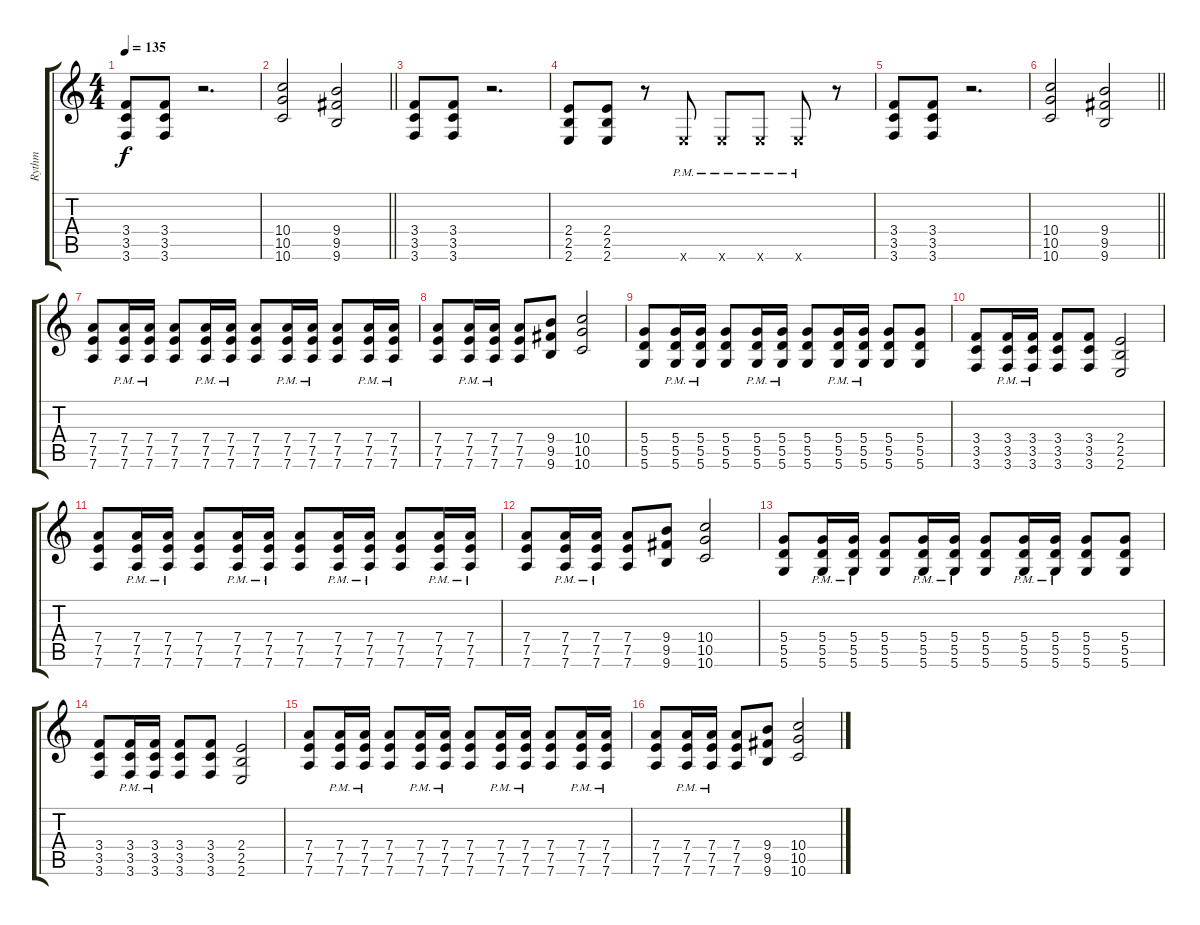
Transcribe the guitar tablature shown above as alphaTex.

\track ("Rythm" "Rythm") {instrument distortionguitar}
\staff {score tabs}
\tuning (E4 B3 G3 D3 A2 D2) {hide}
\ts (4 4)
\tempo 135
\clef g2
\ks c
(3.4 3.5 3.6).8{dy f} (3.4 3.5 3.6).8 r.2{d} |
\barLineRight lightlight
(10.4 10.5 10.6).2 (9.4 9.5 9.6).2 |
(3.4 3.5 3.6).8 (3.4 3.5 3.6).8 r.2{d} |
(2.4 2.5 2.6).8 (2.4 2.5 2.6).8 r.8 2.6{pm x}.8 2.6{pm x}.8 2.6{pm x}.8 2.6{pm x}.8 r.8 |
(3.4 3.5 3.6).8 (3.4 3.5 3.6).8 r.2{d} |
\barLineRight lightlight
(10.4 10.5 10.6).2 (9.4 9.5 9.6).2 |
(7.4 7.5 7.6).8 (7.4{pm} 7.5{pm} 7.6{pm}).16 (7.4{pm} 7.5{pm} 7.6{pm}).16 (7.4 7.5 7.6).8 (7.4{pm} 7.5{pm} 7.6{pm}).16 (7.4{pm} 7.5{pm} 7.6{pm}).16 (7.4 7.5 7.6).8 (7.4{pm} 7.5{pm} 7.6{pm}).16 (7.4{pm} 7.5{pm} 7.6{pm}).16 (7.4 7.5 7.6).8 (7.4{pm} 7.5{pm} 7.6{pm}).16 (7.4{pm} 7.5{pm} 7.6{pm}).16 |
(7.4 7.5 7.6).8 (7.4{pm} 7.5{pm} 7.6{pm}).16 (7.4{pm} 7.5{pm} 7.6{pm}).16 (7.4 7.5 7.6).8 (9.4 9.5 9.6).8 (10.4 10.5 10.6).2 |
(5.4 5.5 5.6).8 (5.4{pm} 5.5{pm} 5.6{pm}).16 (5.4{pm} 5.5{pm} 5.6{pm}).16 (5.4 5.5 5.6).8 (5.4{pm} 5.5{pm} 5.6{pm}).16 (5.4{pm} 5.5{pm} 5.6{pm}).16 (5.4 5.5 5.6).8 (5.4{pm} 5.5{pm} 5.6{pm}).16 (5.4{pm} 5.5{pm} 5.6{pm}).16 (5.4 5.5 5.6).8 (5.4 5.5 5.6).8 |
(3.4 3.5 3.6).8 (3.4{pm} 3.5{pm} 3.6{pm}).16 (3.4{pm} 3.5{pm} 3.6{pm}).16 (3.4 3.5 3.6).8 (3.4 3.5 3.6).8 (2.4 2.5 2.6).2 |
(7.4 7.5 7.6).8 (7.4{pm} 7.5{pm} 7.6{pm}).16 (7.4{pm} 7.5{pm} 7.6{pm}).16 (7.4 7.5 7.6).8 (7.4{pm} 7.5{pm} 7.6{pm}).16 (7.4{pm} 7.5{pm} 7.6{pm}).16 (7.4 7.5 7.6).8 (7.4{pm} 7.5{pm} 7.6{pm}).16 (7.4{pm} 7.5{pm} 7.6{pm}).16 (7.4 7.5 7.6).8 (7.4{pm} 7.5{pm} 7.6{pm}).16 (7.4{pm} 7.5{pm} 7.6{pm}).16 |
(7.4 7.5 7.6).8 (7.4{pm} 7.5{pm} 7.6{pm}).16 (7.4{pm} 7.5{pm} 7.6{pm}).16 (7.4 7.5 7.6).8 (9.4 9.5 9.6).8 (10.4 10.5 10.6).2 |
(5.4 5.5 5.6).8 (5.4{pm} 5.5{pm} 5.6{pm}).16 (5.4{pm} 5.5{pm} 5.6{pm}).16 (5.4 5.5 5.6).8 (5.4{pm} 5.5{pm} 5.6{pm}).16 (5.4{pm} 5.5{pm} 5.6{pm}).16 (5.4 5.5 5.6).8 (5.4{pm} 5.5{pm} 5.6{pm}).16 (5.4{pm} 5.5{pm} 5.6{pm}).16 (5.4 5.5 5.6).8 (5.4 5.5 5.6).8 |
(3.4 3.5 3.6).8 (3.4{pm} 3.5{pm} 3.6{pm}).16 (3.4{pm} 3.5{pm} 3.6{pm}).16 (3.4 3.5 3.6).8 (3.4 3.5 3.6).8 (2.4 2.5 2.6).2 |
(7.4 7.5 7.6).8 (7.4{pm} 7.5{pm} 7.6{pm}).16 (7.4{pm} 7.5{pm} 7.6{pm}).16 (7.4 7.5 7.6).8 (7.4{pm} 7.5{pm} 7.6{pm}).16 (7.4{pm} 7.5{pm} 7.6{pm}).16 (7.4 7.5 7.6).8 (7.4{pm} 7.5{pm} 7.6{pm}).16 (7.4{pm} 7.5{pm} 7.6{pm}).16 (7.4 7.5 7.6).8 (7.4{pm} 7.5{pm} 7.6{pm}).16 (7.4{pm} 7.5{pm} 7.6{pm}).16 |
(7.4 7.5 7.6).8 (7.4{pm} 7.5{pm} 7.6{pm}).16 (7.4{pm} 7.5{pm} 7.6{pm}).16 (7.4 7.5 7.6).8 (9.4 9.5 9.6).8 (10.4 10.5 10.6).2
